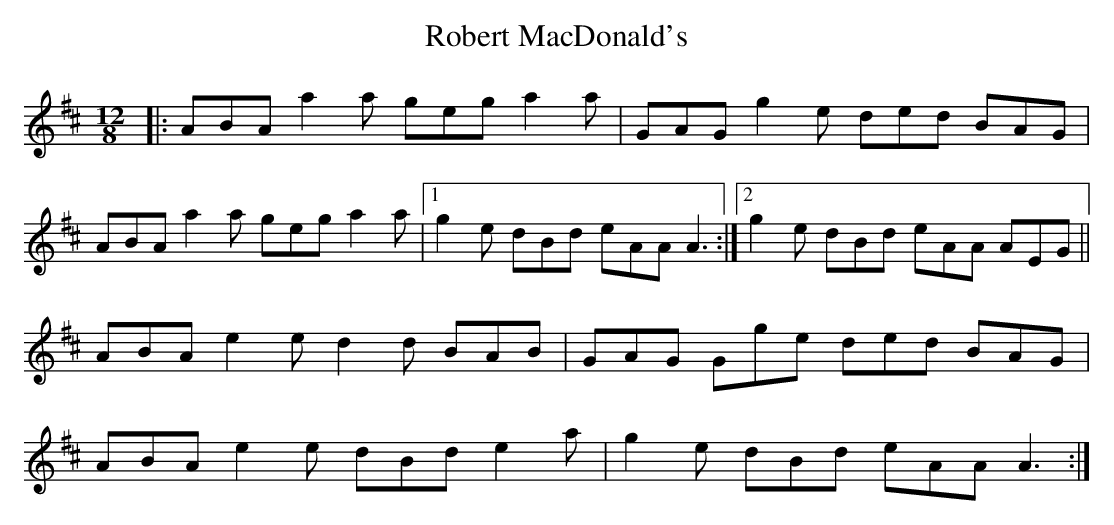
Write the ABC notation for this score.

X:1
T: Robert MacDonald's
M: 12/8
L: 1/8
K: Amix
|:ABA a2a geg a2a|GAG g2e ded BAG|
ABA a2a geg a2a|1 g2e dBd eAA A3:|2 g2e dBd eAA AEG||
ABA e2e d2d BAB|GAG Gge ded BAG|
ABA e2e dBd e2a|g2e dBd eAA A3:|
